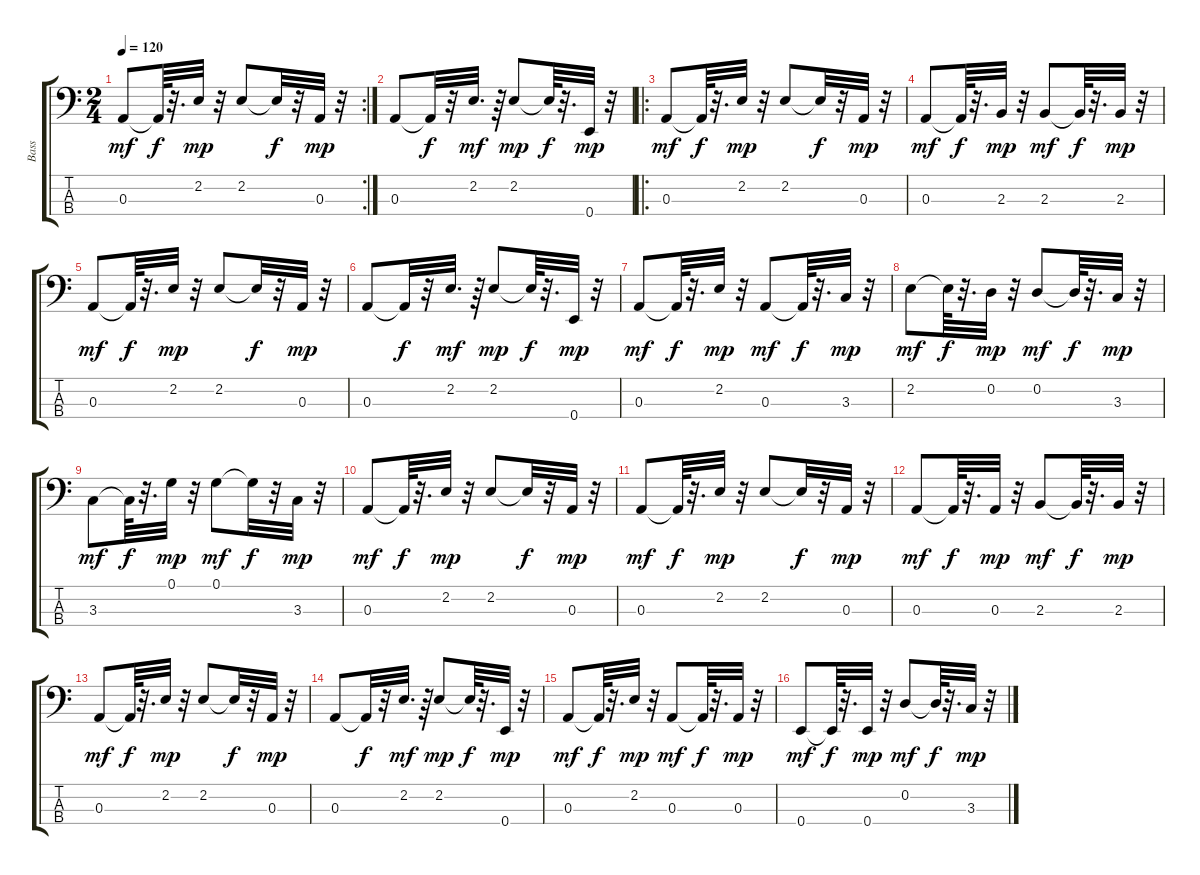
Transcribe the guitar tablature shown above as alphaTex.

\track ("Bass" "Bass") {instrument acousticbass}
\staff {score tabs}
\tuning (G2 D2 A1 E1) {hide}
\rc 2
\ts (2 4)
\tempo 120
\clef f4
\ks c
0.3.8{dy mf} 0.3{t}.64{dy f} r.32{d} 2.2.32{dy mp} r.32 2.2.8 2.2{t}.32{dy f} r.32 0.3.32{dy mp} r.32 |
0.3.8 0.3{t}.32{dy f} r.32 2.2.32{d dy mf} r.64 2.2.8{dy mp} 2.2{t}.64{dy f} r.32{d} 0.4.32{dy mp} r.32 |
\ro
0.3.8{dy mf} 0.3{t}.64{dy f} r.32{d} 2.2.32{dy mp} r.32 2.2.8 2.2{t}.32{dy f} r.32 0.3.32{dy mp} r.32 |
0.3.8{dy mf} 0.3{t}.64{dy f} r.32{d} 2.3.32{dy mp} r.32 2.3.8{dy mf} 2.3{t}.64{dy f} r.32{d} 2.3.32{dy mp} r.32 |
0.3.8{dy mf} 0.3{t}.64{dy f} r.32{d} 2.2.32{dy mp} r.32 2.2.8 2.2{t}.32{dy f} r.32 0.3.32{dy mp} r.32 |
0.3.8 0.3{t}.32{dy f} r.32 2.2.32{d dy mf} r.64 2.2.8{dy mp} 2.2{t}.64{dy f} r.32{d} 0.4.32{dy mp} r.32 |
0.3.8{dy mf} 0.3{t}.64{dy f} r.32{d} 2.2.32{dy mp} r.32 0.3.8{dy mf} 0.3{t}.64{dy f} r.32{d} 3.3.32{dy mp} r.32 |
2.2.8{dy mf} 2.2{t}.64{dy f} r.32{d} 0.2.32{dy mp} r.32 0.2.8{dy mf} 0.2{t}.64{dy f} r.32{d} 3.3.32{dy mp} r.32 |
3.3.8{dy mf} 3.3{t}.64{dy f} r.32{d} 0.1.32{dy mp} r.32 0.1.8{dy mf} 0.1{t}.32{dy f} r.32 3.3.32{dy mp} r.32 |
0.3.8{dy mf} 0.3{t}.64{dy f} r.32{d} 2.2.32{dy mp} r.32 2.2.8 2.2{t}.32{dy f} r.32 0.3.32{dy mp} r.32 |
0.3.8{dy mf} 0.3{t}.64{dy f} r.32{d} 2.2.32{dy mp} r.32 2.2.8 2.2{t}.32{dy f} r.32 0.3.32{dy mp} r.32 |
0.3.8{dy mf} 0.3{t}.64{dy f} r.32{d} 0.3.32{dy mp} r.32 2.3.8{dy mf} 2.3{t}.64{dy f} r.32{d} 2.3.32{dy mp} r.32 |
0.3.8{dy mf} 0.3{t}.64{dy f} r.32{d} 2.2.32{dy mp} r.32 2.2.8 2.2{t}.32{dy f} r.32 0.3.32{dy mp} r.32 |
0.3.8 0.3{t}.32{dy f} r.32 2.2.32{d dy mf} r.64 2.2.8{dy mp} 2.2{t}.64{dy f} r.32{d} 0.4.32{dy mp} r.32 |
0.3.8{dy mf} 0.3{t}.64{dy f} r.32{d} 2.2.32{dy mp} r.32 0.3.8{dy mf} 0.3{t}.64{dy f} r.32{d} 0.3.32{dy mp} r.32 |
0.4.8{dy mf} 0.4{t}.64{dy f} r.32{d} 0.4.32{dy mp} r.32 0.2.8{dy mf} 0.2{t}.64{dy f} r.32{d} 3.3.32{dy mp} r.32
